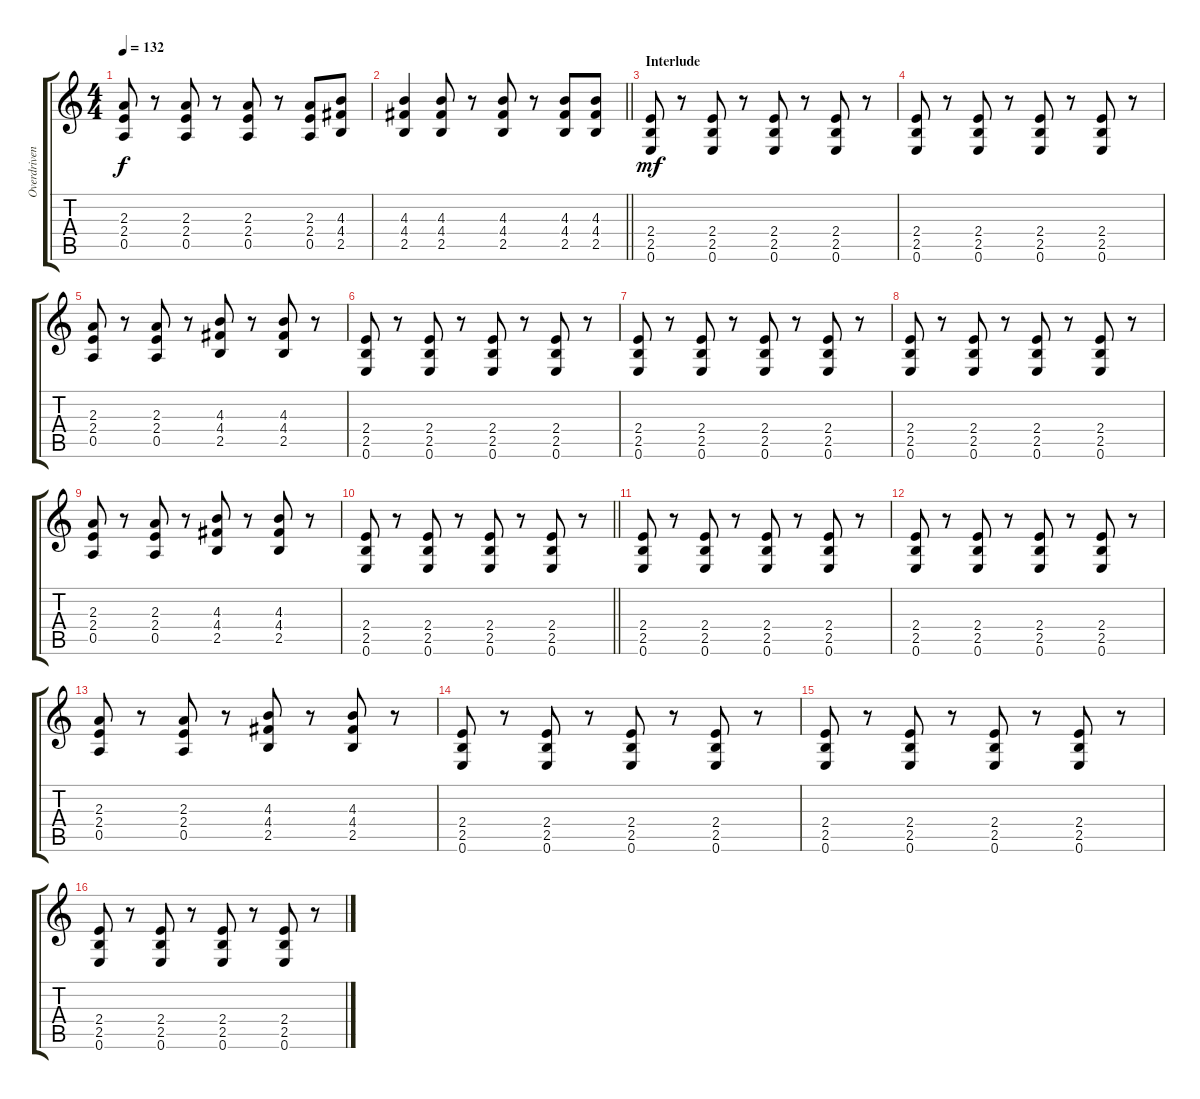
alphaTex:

\track ("Overdriven Guitar" "Overdriven") {instrument overdrivenguitar}
\staff {score tabs}
\tuning (E4 B3 G3 D3 A2 E2) {hide}
\ts (4 4)
\tempo 132
\clef g2
\ks c
(2.3 2.4 0.5).8{dy f} r.8 (2.3 2.4 0.5).8 r.8 (2.3 2.4 0.5).8 r.8 (2.3 2.4 0.5).8 (4.3 4.4 2.5).8 |
\barLineRight lightlight
(4.3 4.4 2.5).4 (4.3 4.4 2.5).8 r.8 (4.3 4.4 2.5).8 r.8 (4.3 4.4 2.5).8 (4.3 4.4 2.5).8 |
\section ("" "Interlude")
(2.4 2.5 0.6).8{dy mf} r.8 (2.4 2.5 0.6).8 r.8 (2.4 2.5 0.6).8 r.8 (2.4 2.5 0.6).8 r.8 |
(2.4 2.5 0.6).8 r.8 (2.4 2.5 0.6).8 r.8 (2.4 2.5 0.6).8 r.8 (2.4 2.5 0.6).8 r.8 |
(2.3 2.4 0.5).8 r.8 (2.3 2.4 0.5).8 r.8 (4.3 4.4 2.5).8 r.8 (4.3 4.4 2.5).8 r.8 |
(2.4 2.5 0.6).8 r.8 (2.4 2.5 0.6).8 r.8 (2.4 2.5 0.6).8 r.8 (2.4 2.5 0.6).8 r.8 |
(2.4 2.5 0.6).8 r.8 (2.4 2.5 0.6).8 r.8 (2.4 2.5 0.6).8 r.8 (2.4 2.5 0.6).8 r.8 |
(2.4 2.5 0.6).8 r.8 (2.4 2.5 0.6).8 r.8 (2.4 2.5 0.6).8 r.8 (2.4 2.5 0.6).8 r.8 |
(2.3 2.4 0.5).8 r.8 (2.3 2.4 0.5).8 r.8 (4.3 4.4 2.5).8 r.8 (4.3 4.4 2.5).8 r.8 |
\barLineRight lightlight
(2.4 2.5 0.6).8 r.8 (2.4 2.5 0.6).8 r.8 (2.4 2.5 0.6).8 r.8 (2.4 2.5 0.6).8 r.8 |
(2.4 2.5 0.6).8 r.8 (2.4 2.5 0.6).8 r.8 (2.4 2.5 0.6).8 r.8 (2.4 2.5 0.6).8 r.8 |
(2.4 2.5 0.6).8 r.8 (2.4 2.5 0.6).8 r.8 (2.4 2.5 0.6).8 r.8 (2.4 2.5 0.6).8 r.8 |
(2.3 2.4 0.5).8 r.8 (2.3 2.4 0.5).8 r.8 (4.3 4.4 2.5).8 r.8 (4.3 4.4 2.5).8 r.8 |
(2.4 2.5 0.6).8 r.8 (2.4 2.5 0.6).8 r.8 (2.4 2.5 0.6).8 r.8 (2.4 2.5 0.6).8 r.8 |
(2.4 2.5 0.6).8 r.8 (2.4 2.5 0.6).8 r.8 (2.4 2.5 0.6).8 r.8 (2.4 2.5 0.6).8 r.8 |
(2.4 2.5 0.6).8 r.8 (2.4 2.5 0.6).8 r.8 (2.4 2.5 0.6).8 r.8 (2.4 2.5 0.6).8 r.8
